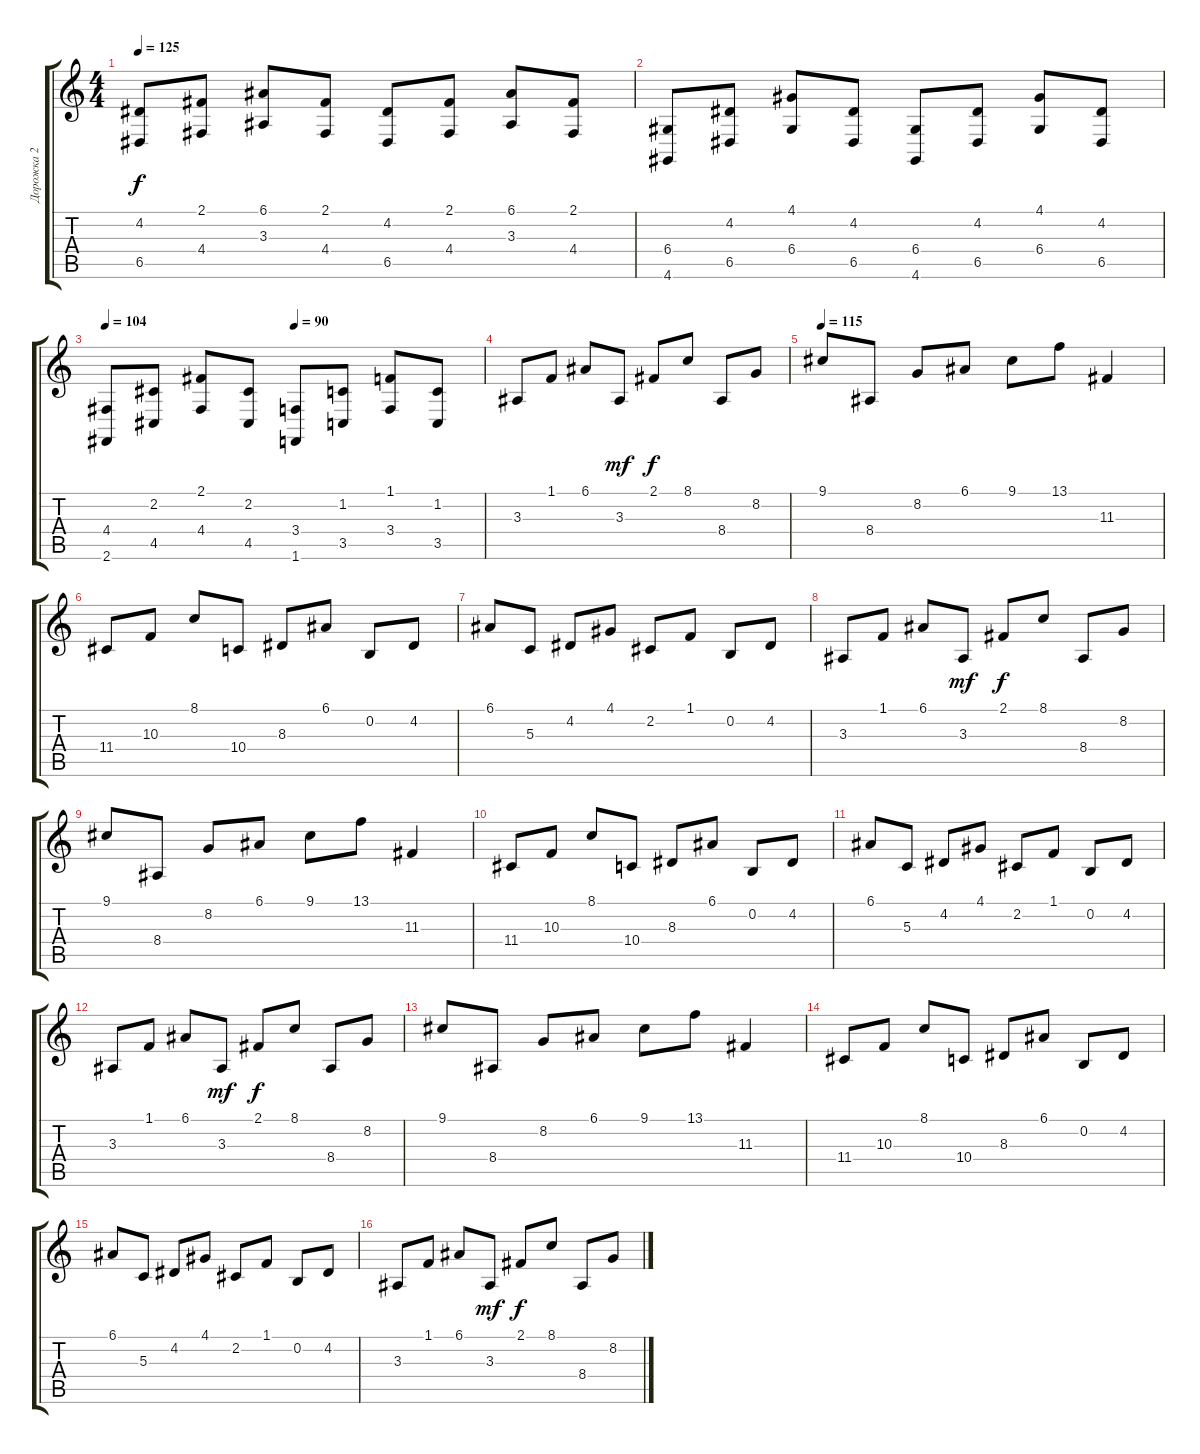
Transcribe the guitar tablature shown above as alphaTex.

\track ("Дорожка 2" "Дорожка 2") {instrument harpsichord}
\staff {score tabs}
\tuning (E4 B3 G3 D3 A2 E2) {hide}
\ts (4 4)
\tempo 125
\clef g2
\ks c
(4.2 6.5).8{dy f} (2.1 4.4).8 (6.1 3.3).8 (2.1 4.4).8 (4.2 6.5).8 (2.1 4.4).8 (6.1 3.3).8 (2.1 4.4).8 |
(6.4 4.6).8 (4.2 6.5).8 (4.1 6.4).8 (4.2 6.5).8 (6.4 4.6).8 (4.2 6.5).8 (4.1 6.4).8 (4.2 6.5).8 |
\tempo 104
\tempo (90 0.5)
(4.4 2.6).8 (2.2 4.5).8 (2.1 4.4).8 (2.2 4.5).8 (3.4 1.6).8 (1.2 3.5).8 (1.1 3.4).8 (1.2 3.5).8 |
3.3.8{volume 8 instrument brightacousticpiano} 1.1.8 6.1.8 3.3.8{dy mf} 2.1.8{dy f volume 11} 8.1.8 8.4.8 8.2.8 |
\tempo 115
9.1.8{volume 14} 8.4.8 8.2.8 6.1.8 9.1.8 13.1.8 11.3.4 |
11.4.8 10.3.8 8.1.8 10.4.8 8.3.8 6.1.8 0.2.8 4.2.8 |
6.1.8 5.3.8 4.2.8 4.1.8 2.2.8 1.1.8 0.2.8 4.2.8 |
3.3.8 1.1.8 6.1.8 3.3.8{dy mf} 2.1.8{dy f} 8.1.8 8.4.8 8.2.8 |
9.1.8 8.4.8 8.2.8 6.1.8 9.1.8 13.1.8 11.3.4 |
11.4.8 10.3.8 8.1.8 10.4.8 8.3.8 6.1.8 0.2.8 4.2.8 |
6.1.8 5.3.8 4.2.8 4.1.8 2.2.8 1.1.8 0.2.8 4.2.8 |
3.3.8 1.1.8 6.1.8 3.3.8{dy mf} 2.1.8{dy f} 8.1.8 8.4.8 8.2.8 |
9.1.8 8.4.8 8.2.8 6.1.8 9.1.8 13.1.8 11.3.4 |
11.4.8 10.3.8 8.1.8 10.4.8 8.3.8 6.1.8 0.2.8 4.2.8 |
6.1.8 5.3.8 4.2.8 4.1.8 2.2.8 1.1.8 0.2.8 4.2.8 |
3.3.8 1.1.8 6.1.8 3.3.8{dy mf} 2.1.8{dy f} 8.1.8 8.4.8 8.2.8
